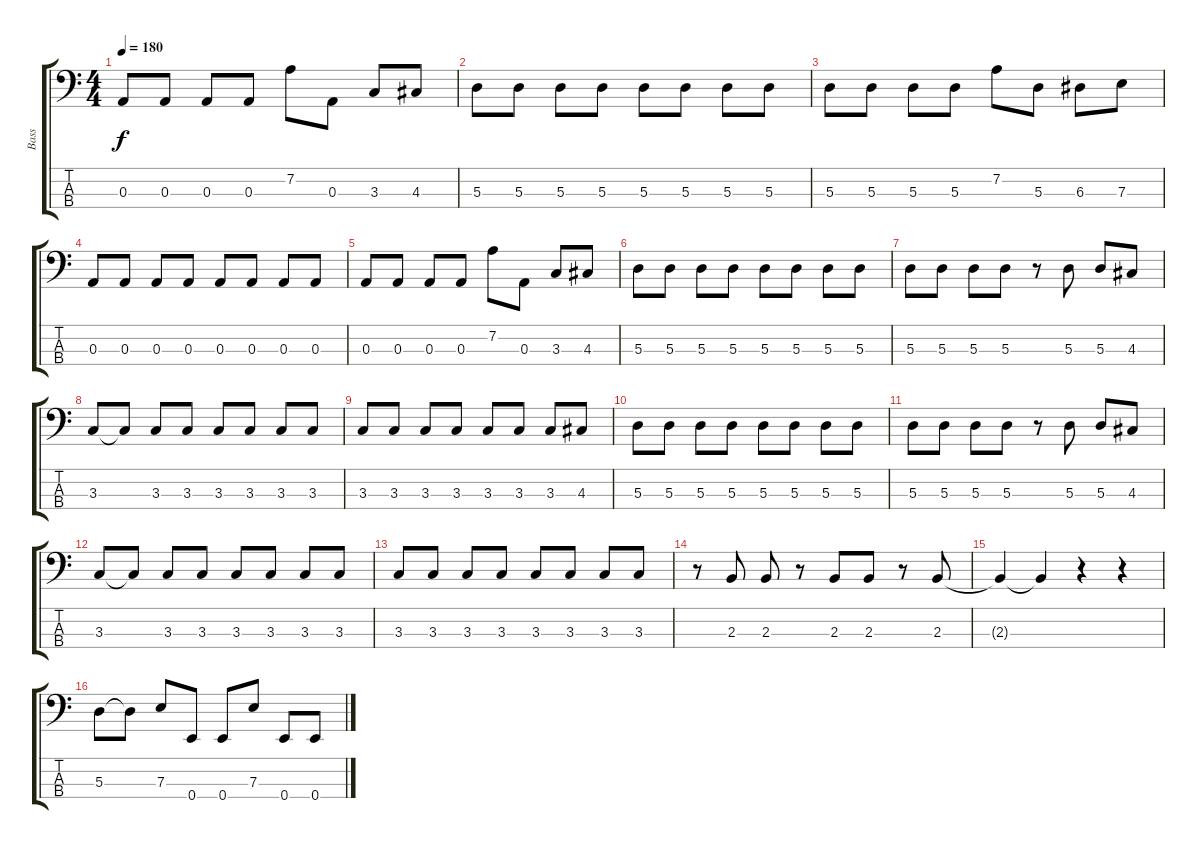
\track ("Bass" "Bass") {instrument electricbassfinger}
\staff {score tabs}
\tuning (G2 D2 A1 E1) {hide}
\ts (4 4)
\tempo 180
\clef f4
\ks c
0.3.8{dy f} 0.3.8 0.3.8 0.3.8 7.2.8 0.3.8 3.3.8 4.3.8 |
5.3.8 5.3.8 5.3.8 5.3.8 5.3.8 5.3.8 5.3.8 5.3.8 |
5.3.8 5.3.8 5.3.8 5.3.8 7.2.8 5.3.8 6.3.8 7.3.8 |
0.3.8 0.3.8 0.3.8 0.3.8 0.3.8 0.3.8 0.3.8 0.3.8 |
0.3.8 0.3.8 0.3.8 0.3.8 7.2.8 0.3.8 3.3.8 4.3.8 |
5.3.8 5.3.8 5.3.8 5.3.8 5.3.8 5.3.8 5.3.8 5.3.8 |
5.3.8 5.3.8 5.3.8 5.3.8 r.8 5.3.8 5.3.8 4.3.8 |
3.3.8 3.3{t}.8 3.3.8 3.3.8 3.3.8 3.3.8 3.3.8 3.3.8 |
3.3.8 3.3.8 3.3.8 3.3.8 3.3.8 3.3.8 3.3.8 4.3.8 |
5.3.8 5.3.8 5.3.8 5.3.8 5.3.8 5.3.8 5.3.8 5.3.8 |
5.3.8 5.3.8 5.3.8 5.3.8 r.8 5.3.8 5.3.8 4.3.8 |
3.3.8 3.3{t}.8 3.3.8 3.3.8 3.3.8 3.3.8 3.3.8 3.3.8 |
3.3.8 3.3.8 3.3.8 3.3.8 3.3.8 3.3.8 3.3.8 3.3.8 |
r.8 2.3.8 2.3.8 r.8 2.3.8 2.3.8 r.8 2.3.8 |
2.3{t}.4 2.3{t}.4 r.4 r.4 |
5.3.8 5.3{t}.8 7.3.8 0.4.8 0.4.8 7.3.8 0.4.8 0.4.8
